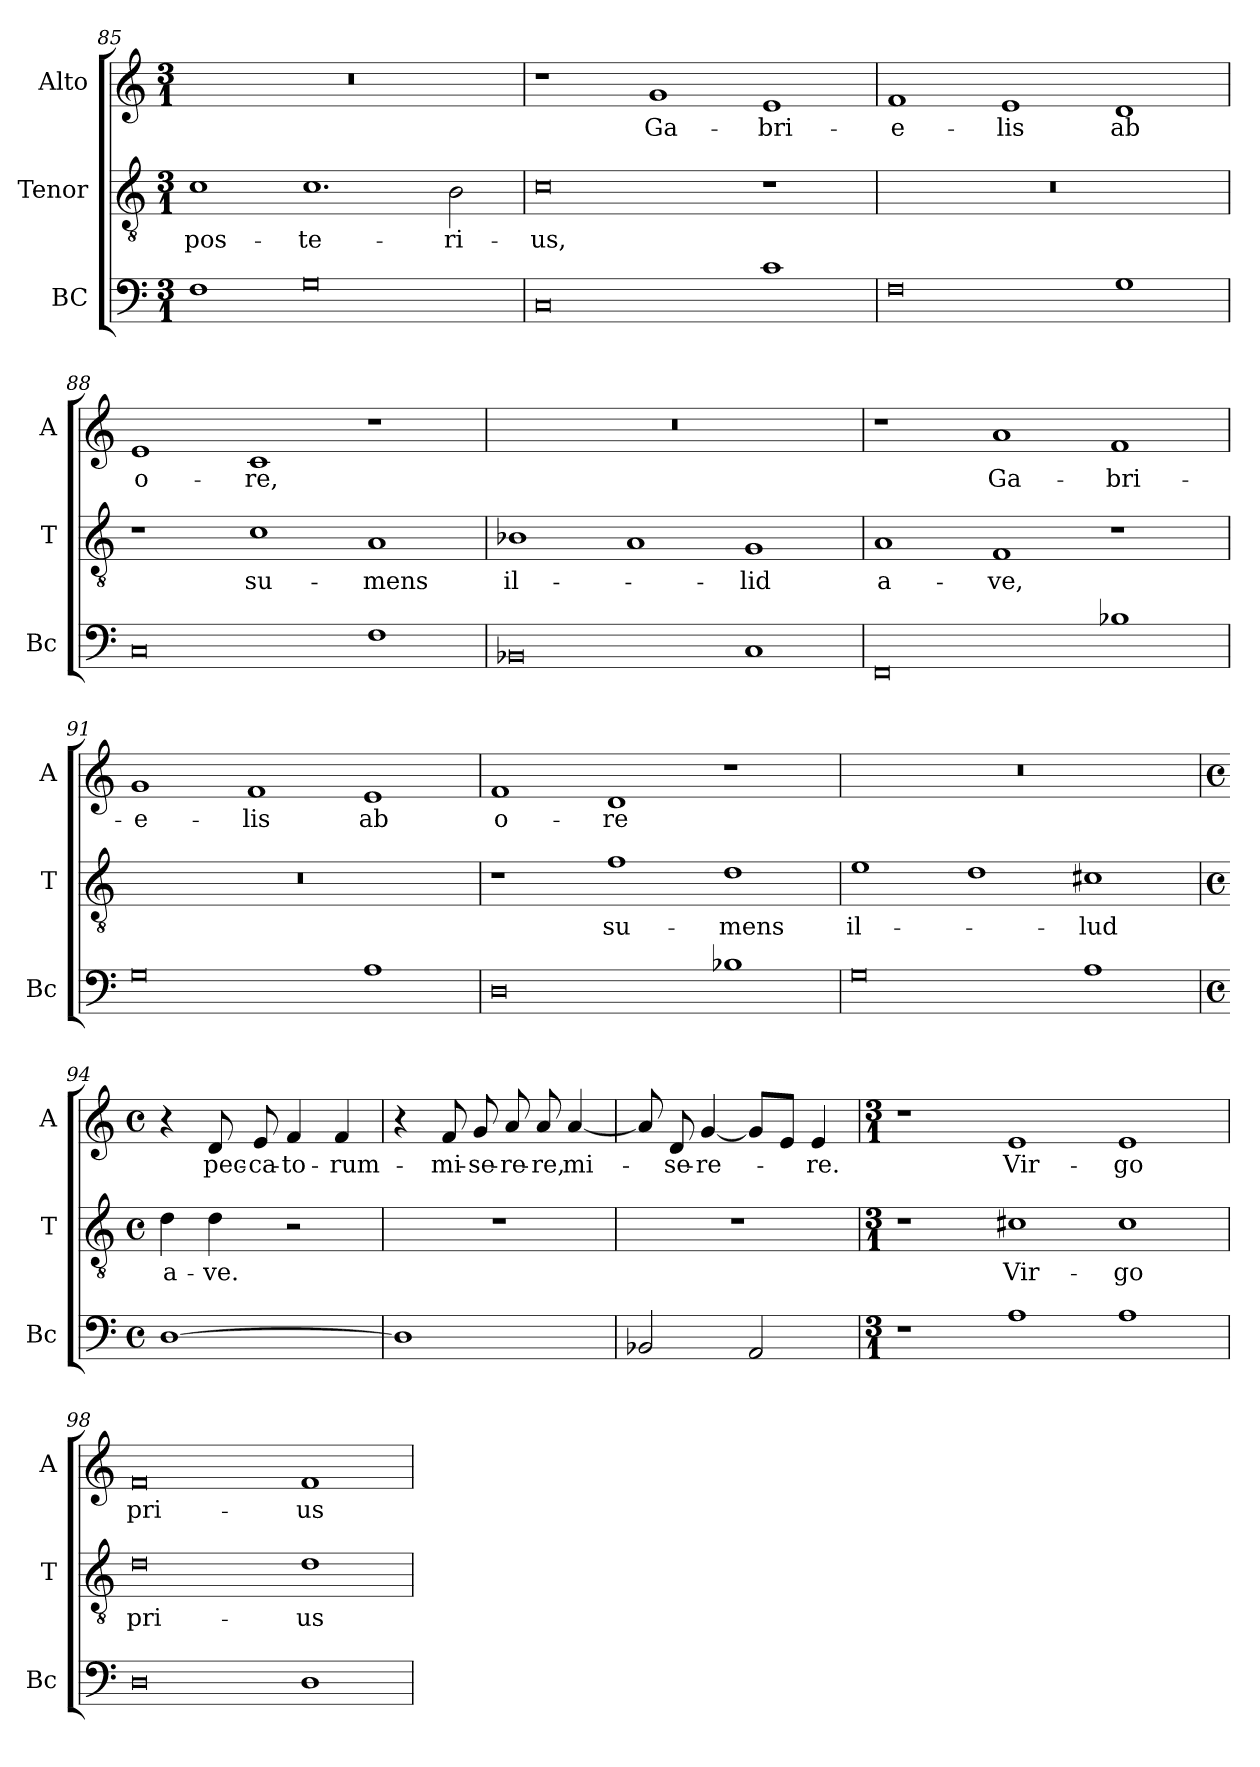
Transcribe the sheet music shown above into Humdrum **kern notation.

**kern	**kern	**text	**kern	**text
*part3	*part2	*part2	*part1	*part1
*staff3	*staff2	*staff2	*staff1	*staff1
*I"BC	*I"Tenor	*	*I"Alto	*
*I'Bc	*I'T	*	*I'A	*
*clefF4	*clefGv2	*	*clefG2	*
*k[]	*k[]	*	*k[]	*
*C:	*C:	*	*C:	*
*M3/1	*M3/1	*	*M3/1	*
=85	=85	=85	=85	=85
!	!	!LO:LY:b	!	!
1F	1c	pos-	0.r	.
!	!	!LO:LY:b	!	!
0G	1.c	-te-	.	.
!	!	!LO:LY:b	!	!
.	2B\	-ri-	.	.
=86	=86	=86	=86	=86
!	!	!LO:LY:b	!	!
0C	0c	-us,	1r	.
!	!	!	!	!LO:LY:b
.	.	.	1g	Ga-
!	!	!	!	!LO:LY:b
1c	1r	.	1e	-bri-
!!LO:LB:g=z
=87	=87	=87	=87	=87
!	!	!	!	!LO:LY:b
0F	0.r	.	1f	-e-
!	!	!	!	!LO:LY:b
.	.	.	1e	-lis
!	!	!	!	!LO:LY:b
1G	.	.	1d	ab
=88	=88	=88	=88	=88
!	!	!	!	!LO:LY:b
0C	1r	.	1e	o-
!	!	!LO:LY:b	!	!LO:LY:b
.	1c	su-	1c	-re,
!	!	!LO:LY:b	!	!
1F	1A	-mens	1r	.
=89	=89	=89	=89	=89
!	!	!LO:LY:b	!	!
0BB-X	1B-X	il-	0.r	.
.	1A	.	.	.
!	!	!LO:LY:b	!	!
1C	1G	-lid	.	.
=90	=90	=90	=90	=90
!	!	!LO:LY:b	!	!
0FF	1A	a-	1r	.
!	!	!LO:LY:b	!	!LO:LY:b
.	1F	-ve,	1a	Ga-
!	!	!	!	!LO:LY:b
1B-X	1r	.	1f	-bri-
=91	=91	=91	=91	=91
!	!	!	!	!LO:LY:b
0G	0.r	.	1g	-e-
!	!	!	!	!LO:LY:b
.	.	.	1f	-lis
!	!	!	!	!LO:LY:b
1A	.	.	1e	ab
=92	=92	=92	=92	=92
!	!	!	!	!LO:LY:b
0D	1r	.	1f	o-
!	!	!LO:LY:b	!	!LO:LY:b
.	1f	su-	1d	-re
!	!	!LO:LY:b	!	!
1B-X	1d	-mens	1r	.
=93	=93	=93	=93	=93
!	!	!LO:LY:b	!	!
0G	1e	il-	0.r	.
.	1d	.	.	.
!	!	!LO:LY:b	!	!
1A	1c#X	-lud	.	.
!!LO:LB:g=z
=94	=94	=94	=94	=94
*M4/4	*M4/4	*	*M4/4	*
*met(c)	*met(c)	*	*met(c)	*
!	!	!LO:LY:b	!	!
[1D	4d\	a-	4r	.
!	!	!LO:LY:b	!	!LO:LY:b
.	4d\	-ve.	8d/	pec-
!	!	!	!	!LO:LY:b
.	.	.	8e/	-ca-
!	!	!	!	!LO:LY:b
.	2r	.	4f/	-to-
!	!	!	!	!LO:LY:b
.	.	.	4f/	-rum-
=95	=95	=95	=95	=95
1D]	1r	.	4r	.
!	!	!	!	!LO:LY:b
.	.	.	8f/	-mi-
!	!	!	!	!LO:LY:b
.	.	.	8g/	-se-
!	!	!	!	!LO:LY:b
.	.	.	8a/	-re-
!	!	!	!	!LO:LY:b
.	.	.	8a/	-re,
!	!	!	!	!LO:LY:b
.	.	.	[4a/	mi-
=96	=96	=96	=96	=96
2BB-X/	1r	.	8a/]	.
!	!	!	!	!LO:LY:b
.	.	.	8d/	-se-
!	!	!	!	!LO:LY:b
.	.	.	[4g/	-re-
2AA/	.	.	8g/L]	.
.	.	.	8e/J	.
!	!	!	!	!LO:LY:b
.	.	.	4e/	-re.
!!LO:LB:g=z
=97	=97	=97	=97	=97
*M3/1	*M3/1	*	*M3/1	*
1r	1r	.	1r	.
!	!	!LO:LY:b	!	!LO:LY:b
1A	1c#X	Vir-	1e	Vir-
!	!	!LO:LY:b	!	!LO:LY:b
1A	1c#	-go	1e	-go
=98	=98	=98	=98	=98
!	!	!LO:LY:b	!	!LO:LY:b
0D	0d	pri-	0f	pri-
!	!	!LO:LY:b	!	!LO:LY:b
1D	1d	-us	1f	-us
=	=	=	=	=
*-	*-	*-	*-	*-
